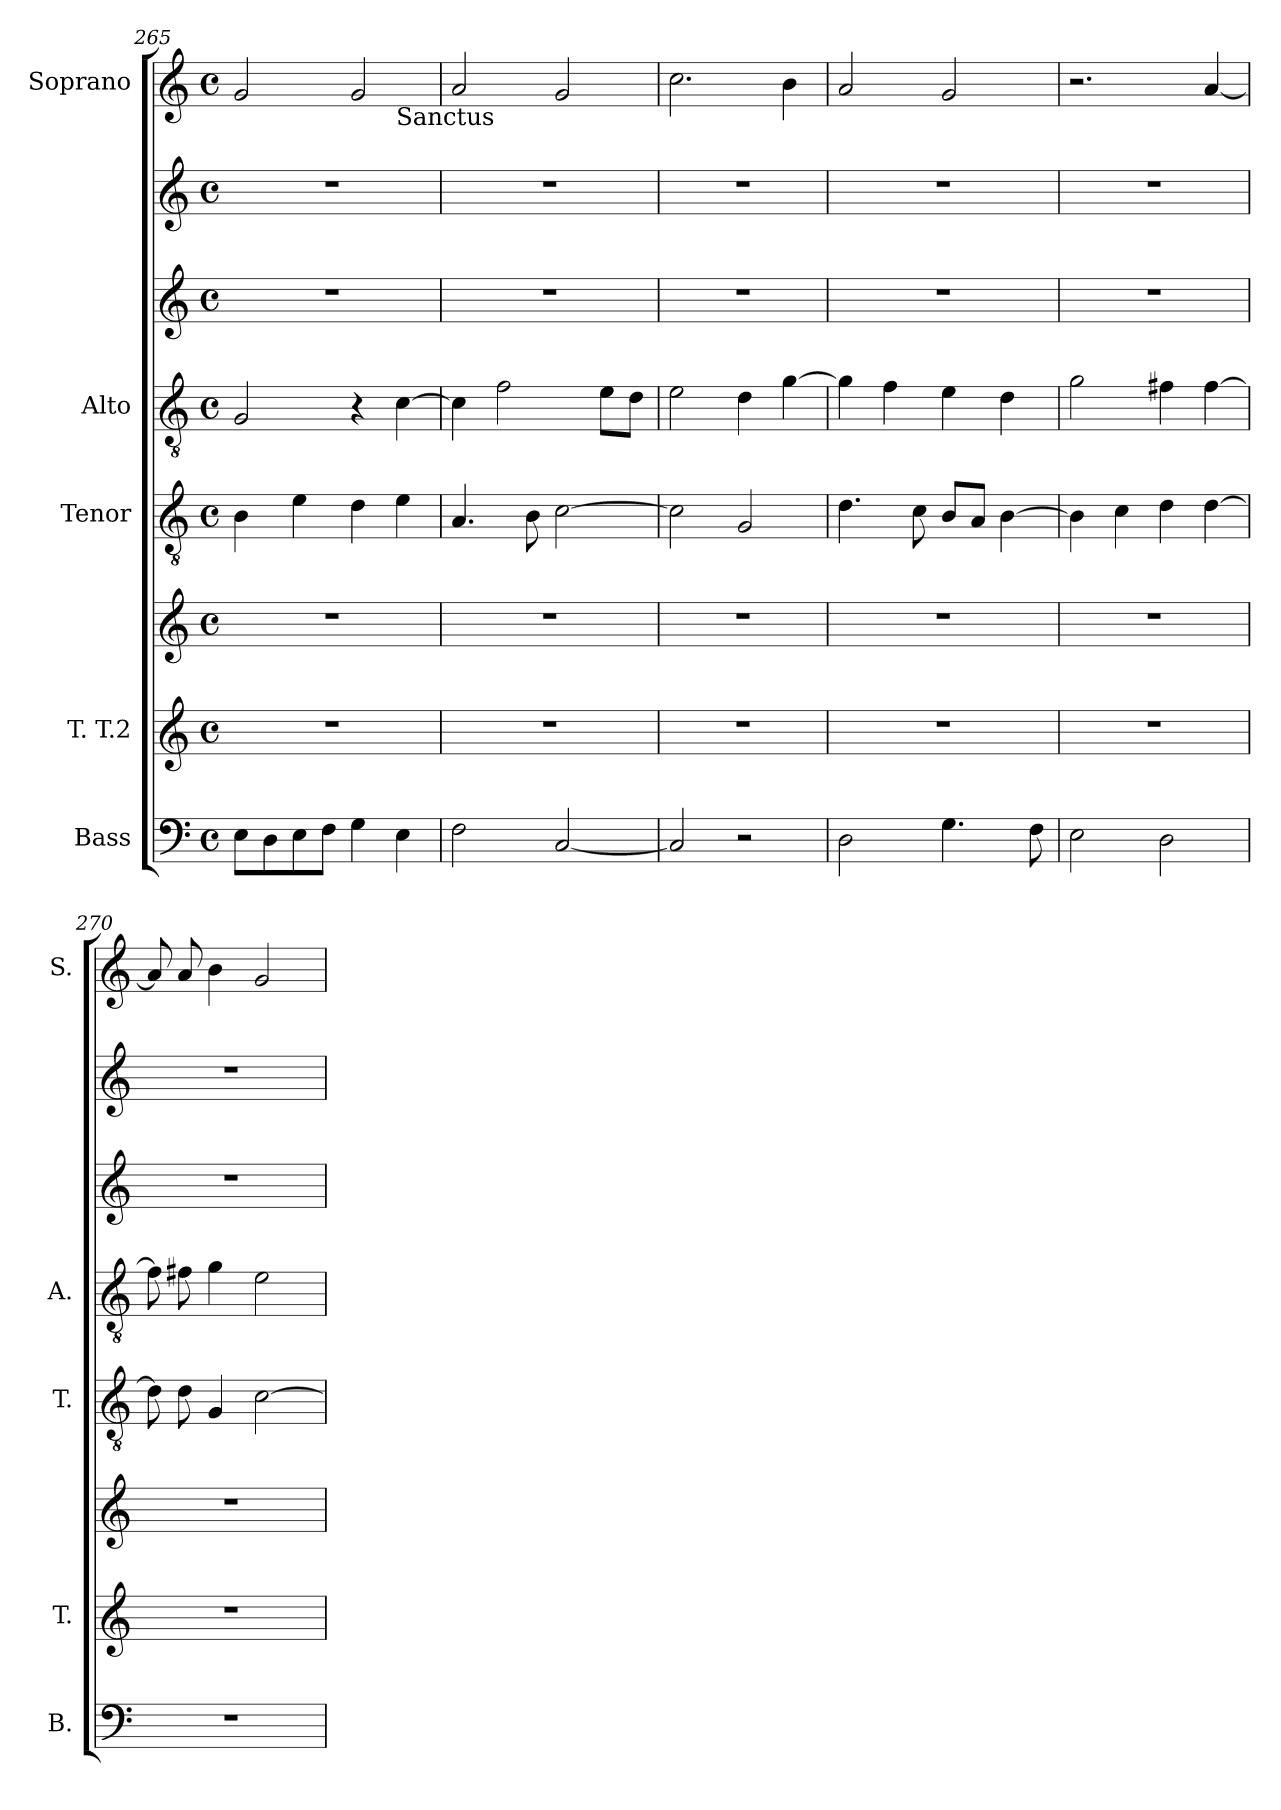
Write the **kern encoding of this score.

**kern	**kern	**kern	**kern	**kern	**kern	**kern	**kern
*part7	*part6	*part6	*part5	*part4	*part3	*part2	*part1
*staff8	*staff7	*staff6	*staff5	*staff4	*staff3	*staff2	*staff1
*I"Bass	*I"T. T.2	*	*I"Tenor	*I"Alto	*	*	*I"Soprano
*I'B.	*I'T.	*	*I'T.	*I'A.	*	*	*I'S.
*clefF4	*clefG2	*clefG2	*clefGv2	*clefGv2	*clefG2	*clefG2	*clefG2
*k[]	*k[]	*k[]	*k[]	*k[]	*k[]	*k[]	*k[]
*C:	*C:	*C:	*C:	*C:	*C:	*C:	*C:
*M4/4	*M4/4	*M4/4	*M4/4	*M4/4	*M4/4	*M4/4	*M4/4
*met(c)	*met(c)	*met(c)	*met(c)	*met(c)	*met(c)	*met(c)	*met(c)
=265	=265	=265	=265	=265	=265	=265	=265
*	*	*	*	*	*	*	*^
8E\L	1r	1r	4B\	2G/	1r	1r	2g/	2.ryy
8D\	.	.	.	.	.	.	.	.
8E\	.	.	4e\	.	.	.	.	.
8F\J	.	.	.	.	.	.	.	.
4G\	.	.	4d\	4r	.	.	2g/	.
!	!	!	!	!	!	!	!	!LO:TX:b:t=Sanctus
4E\	.	.	4e\	[>4c\	.	.	.	4ryy
*	*	*	*	*	*	*	*v	*v
=266	=266	=266	=266	=266	=266	=266	=266
2F\	1r	1r	4.A/	4c\]	1r	1r	2a/
.	.	.	.	2f\	.	.	.
.	.	.	8B\	.	.	.	.
[<2C/	.	.	[>2c\	.	.	.	2g/
.	.	.	.	8e\L	.	.	.
.	.	.	.	8d\J	.	.	.
=267	=267	=267	=267	=267	=267	=267	=267
2C/]	1r	1r	2c\]	2e\	1r	1r	2.cc\
2r	.	.	2G/	4d\	.	.	.
.	.	.	.	[>4g\	.	.	4b\
=268	=268	=268	=268	=268	=268	=268	=268
2D\	1r	1r	4.d\	4g\]	1r	1r	2a/
.	.	.	.	4f\	.	.	.
.	.	.	8c\	.	.	.	.
4.G\	.	.	8B/L	4e\	.	.	2g/
.	.	.	8A/J	.	.	.	.
.	.	.	[>4B\	4d\	.	.	.
8F\	.	.	.	.	.	.	.
!!LO:LB:g=z
=269	=269	=269	=269	=269	=269	=269	=269
2E\	1r	1r	4B\]	2g\	1r	1r	2.r
.	.	.	4c\	.	.	.	.
2D\	.	.	4d\	4f#X\	.	.	.
.	.	.	[>4d\	[>4f#\	.	.	[<4a/
=270	=270	=270	=270	=270	=270	=270	=270
1r	1r	1r	8d\]	8f#\]	1r	1r	8a/]
.	.	.	8d\	8f#X\	.	.	8a/
.	.	.	4G/	4g\	.	.	4b\
.	.	.	[>2c\	2e\	.	.	2g/
=	=	=	=	=	=	=	=
*-	*-	*-	*-	*-	*-	*-	*-
